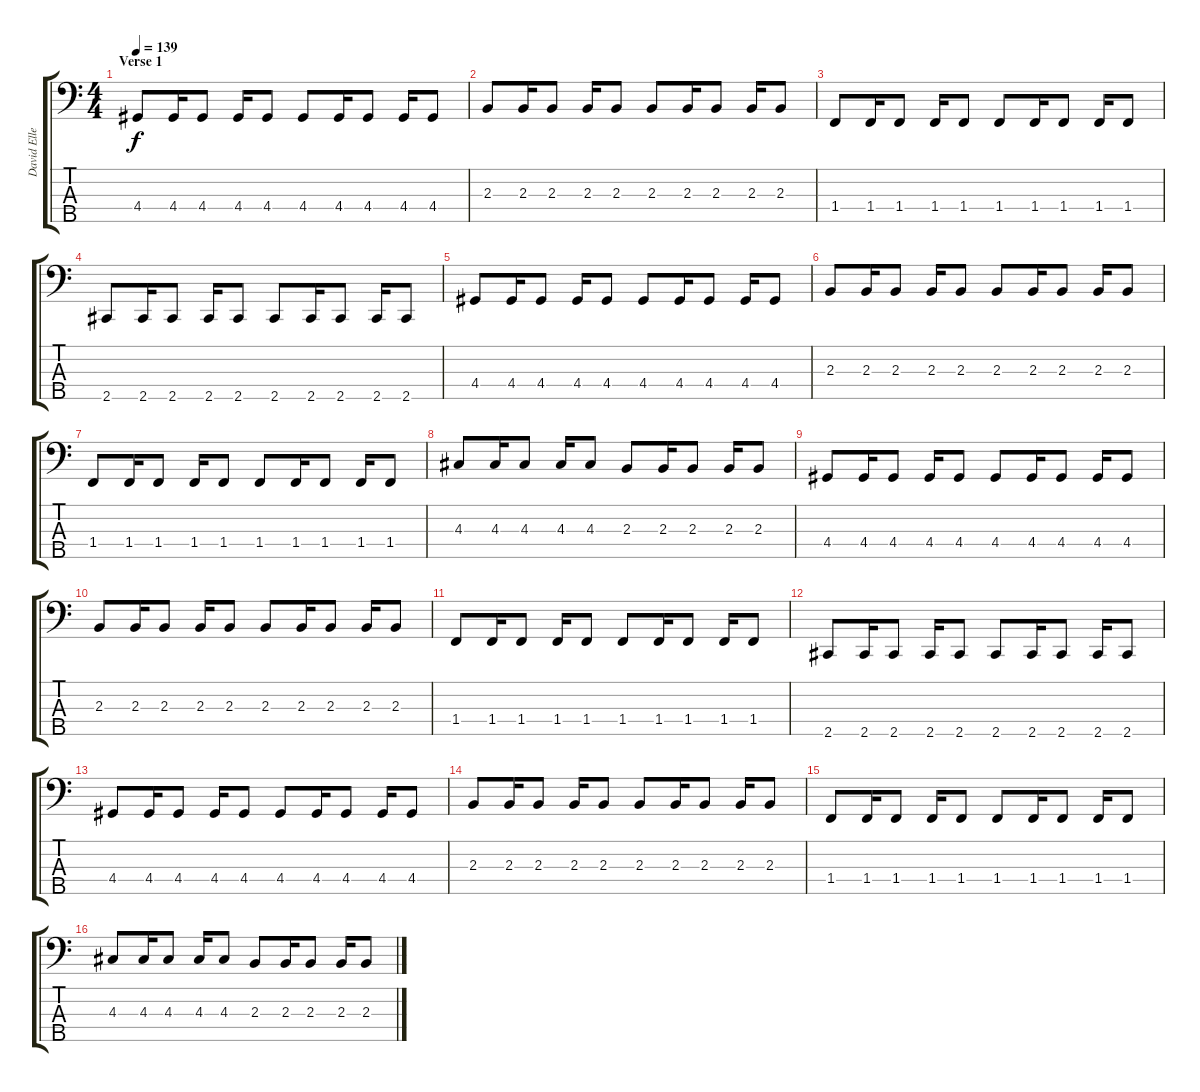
\track ("David Ellefson" "David Elle") {instrument electricbasspick}
\staff {score tabs}
\tuning (G2 D2 A1 E1 B0) {hide}
\ts (4 4)
\section ("" "Verse 1")
\tempo 139
\clef f4
\ks c
4.4.8{dy f} 4.4.16 4.4.8 4.4.16 4.4.8 4.4.8 4.4.16 4.4.8 4.4.16 4.4.8 |
2.3.8 2.3.16 2.3.8 2.3.16 2.3.8 2.3.8 2.3.16 2.3.8 2.3.16 2.3.8 |
1.4.8 1.4.16 1.4.8 1.4.16 1.4.8 1.4.8 1.4.16 1.4.8 1.4.16 1.4.8 |
2.5.8 2.5.16 2.5.8 2.5.16 2.5.8 2.5.8 2.5.16 2.5.8 2.5.16 2.5.8 |
4.4.8 4.4.16 4.4.8 4.4.16 4.4.8 4.4.8 4.4.16 4.4.8 4.4.16 4.4.8 |
2.3.8 2.3.16 2.3.8 2.3.16 2.3.8 2.3.8 2.3.16 2.3.8 2.3.16 2.3.8 |
1.4.8 1.4.16 1.4.8 1.4.16 1.4.8 1.4.8 1.4.16 1.4.8 1.4.16 1.4.8 |
4.3.8 4.3.16 4.3.8 4.3.16 4.3.8 2.3.8 2.3.16 2.3.8 2.3.16 2.3.8 |
4.4.8 4.4.16 4.4.8 4.4.16 4.4.8 4.4.8 4.4.16 4.4.8 4.4.16 4.4.8 |
2.3.8 2.3.16 2.3.8 2.3.16 2.3.8 2.3.8 2.3.16 2.3.8 2.3.16 2.3.8 |
1.4.8 1.4.16 1.4.8 1.4.16 1.4.8 1.4.8 1.4.16 1.4.8 1.4.16 1.4.8 |
2.5.8 2.5.16 2.5.8 2.5.16 2.5.8 2.5.8 2.5.16 2.5.8 2.5.16 2.5.8 |
4.4.8 4.4.16 4.4.8 4.4.16 4.4.8 4.4.8 4.4.16 4.4.8 4.4.16 4.4.8 |
2.3.8 2.3.16 2.3.8 2.3.16 2.3.8 2.3.8 2.3.16 2.3.8 2.3.16 2.3.8 |
1.4.8 1.4.16 1.4.8 1.4.16 1.4.8 1.4.8 1.4.16 1.4.8 1.4.16 1.4.8 |
4.3.8 4.3.16 4.3.8 4.3.16 4.3.8 2.3.8 2.3.16 2.3.8 2.3.16 2.3.8
